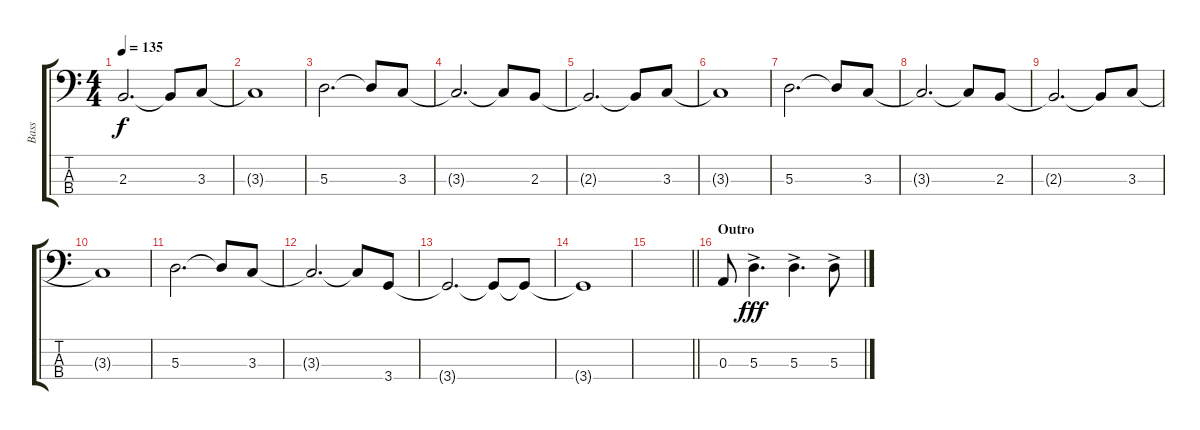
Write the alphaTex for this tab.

\track ("Bass" "Bass") {instrument electricbassfinger}
\staff {score tabs}
\tuning (G2 D2 A1 E1) {hide}
\ts (4 4)
\tempo 135
\clef f4
\ks c
2.3{t}.2{d dy f} 2.3{t}.8 3.3.8 |
3.3{t}.1 |
5.3.2{d} 5.3{t}.8 3.3.8 |
3.3{t}.2{d} 3.3{t}.8 2.3.8 |
2.3{t}.2{d} 2.3{t}.8 3.3.8 |
3.3{t}.1 |
5.3.2{d} 5.3{t}.8 3.3.8 |
3.3{t}.2{d} 3.3{t}.8 2.3.8 |
2.3{t}.2{d} 2.3{t}.8 3.3.8 |
3.3{t}.1 |
5.3.2{d} 5.3{t}.8 3.3.8 |
3.3{t}.2{d} 3.3{t}.8 3.4.8 |
3.4{t}.2{d} 3.4{t}.8 3.4{t}.8 |
3.4{t}.1 |
\barLineRight lightlight
|
\section ("" "Outro")
0.3.8 5.3{ac}.4{d dy fff} 5.3{ac}.4{d} 5.3{ac}.8
